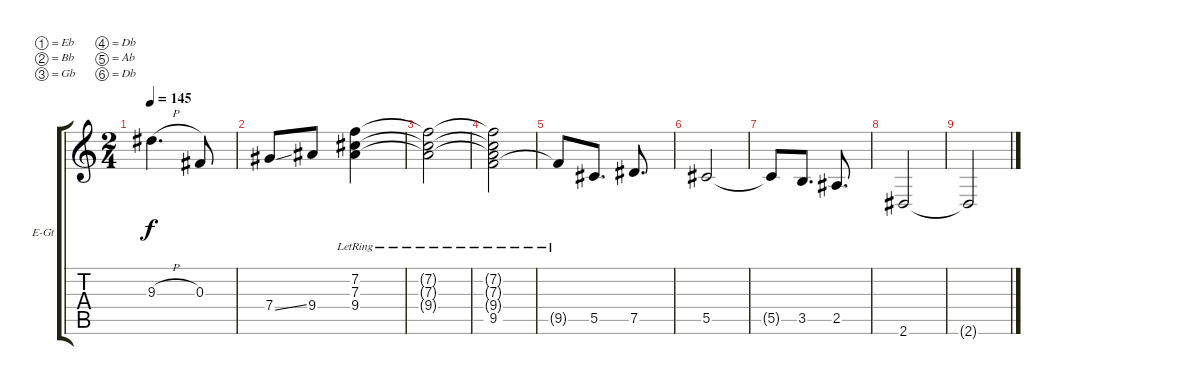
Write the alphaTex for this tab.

\bracketExtendMode groupsimilarinstruments
\firstSystemTrackNameOrientation horizontal
\otherSystemsTrackNameOrientation horizontal
\track ("Guitar 2" "E-Gt") {instrument overdrivenguitar}
\staff {score tabs}
\tuning (Eb4 Bb3 Gb3 Db3 Ab2 Db2)
\ts (2 4)
\tempo 145
\clef g2
\ks c
9.3{h t}.4{d dy f} 0.3.8 |
7.4{ss}.8 9.4.8 (7.3{lr} 9.4{lr} 7.2{lr}).4 |
(7.3{lr t} 9.4{lr t} 7.2{lr t}).2 |
(7.3{lr t} 9.4{lr t} 7.2{lr t} 9.5{lr}).2 |
9.5{lr t}.8 5.5.8{d} 7.5.8{d} |
5.5.2 |
5.5{t}.8 3.5.8{d} 2.5.8{d} |
2.6.2 |
2.6{t}.2
